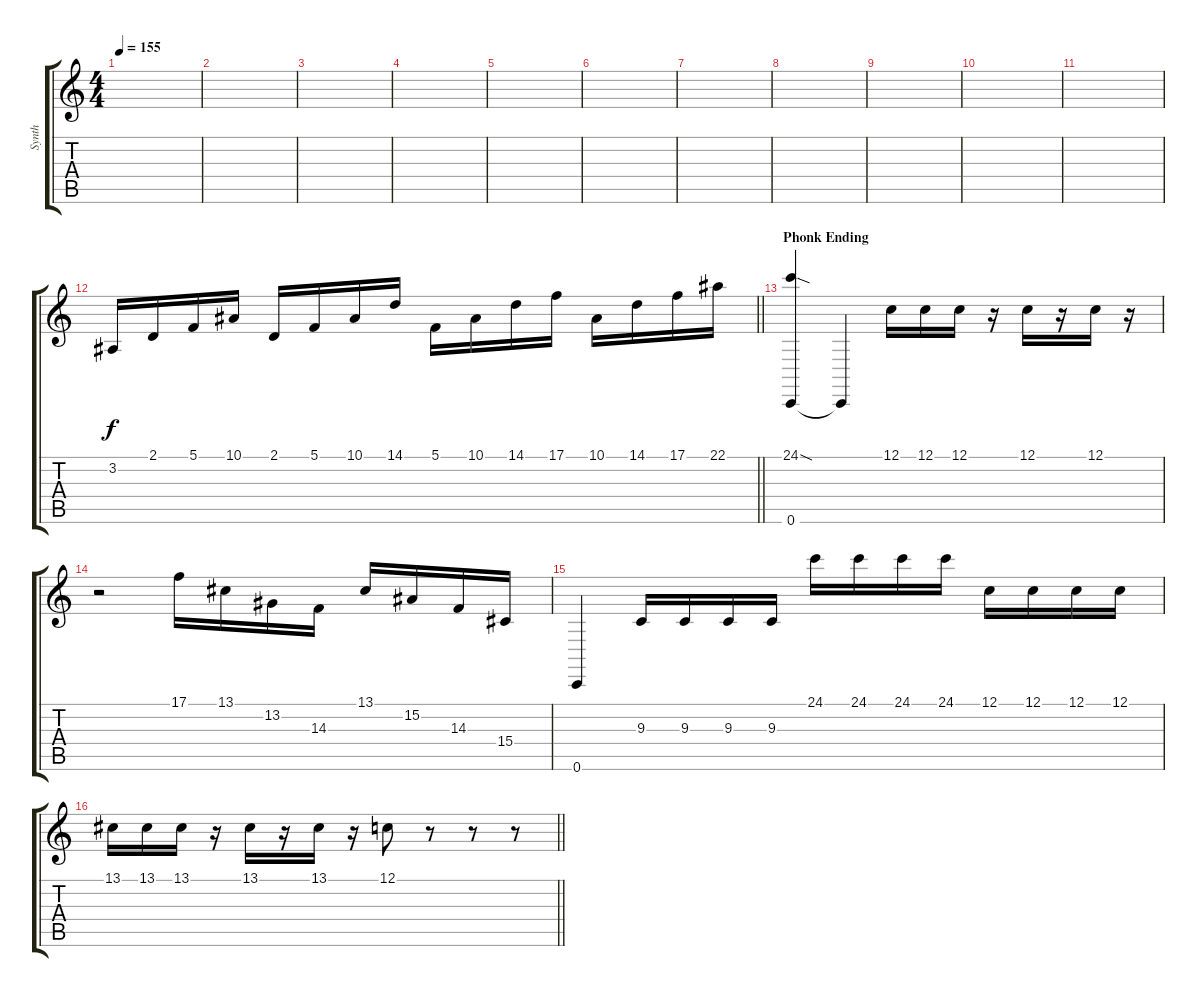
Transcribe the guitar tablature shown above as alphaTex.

\track ("Synth" "Synth") {instrument lead1square}
\staff {score tabs}
\tuning (C4 G3 Eb3 Bb2 F2 C2) {hide}
\ts (4 4)
\tempo 155
\clef g2
\ks c
|
|
|
|
|
|
|
|
|
|
|
\barLineRight lightlight
3.2.16 2.1.16 5.1.16 10.1.16 2.1.16 5.1.16 10.1.16 14.1.16 5.1.16 10.1.16 14.1.16 17.1.16 10.1.16 14.1.16 17.1.16 22.1.16 |
\section ("" "Phonk Ending")
(24.1{sod} 0.6).4 0.6{t}.4 12.1.16 12.1.16 12.1.16 r.16 12.1.16 r.16 12.1.16 r.16 |
r.2 17.1.16 13.1.16 13.2.16 14.3.16 13.1.16 15.2.16 14.3.16 15.4.16 |
0.6.4 9.3.16 9.3.16 9.3.16 9.3.16 24.1.16 24.1.16 24.1.16 24.1.16 12.1.16 12.1.16 12.1.16 12.1.16 |
\barLineRight lightlight
13.1.16 13.1.16 13.1.16 r.16 13.1.16 r.16 13.1.16 r.16 12.1.8 r.8 r.8 r.8
